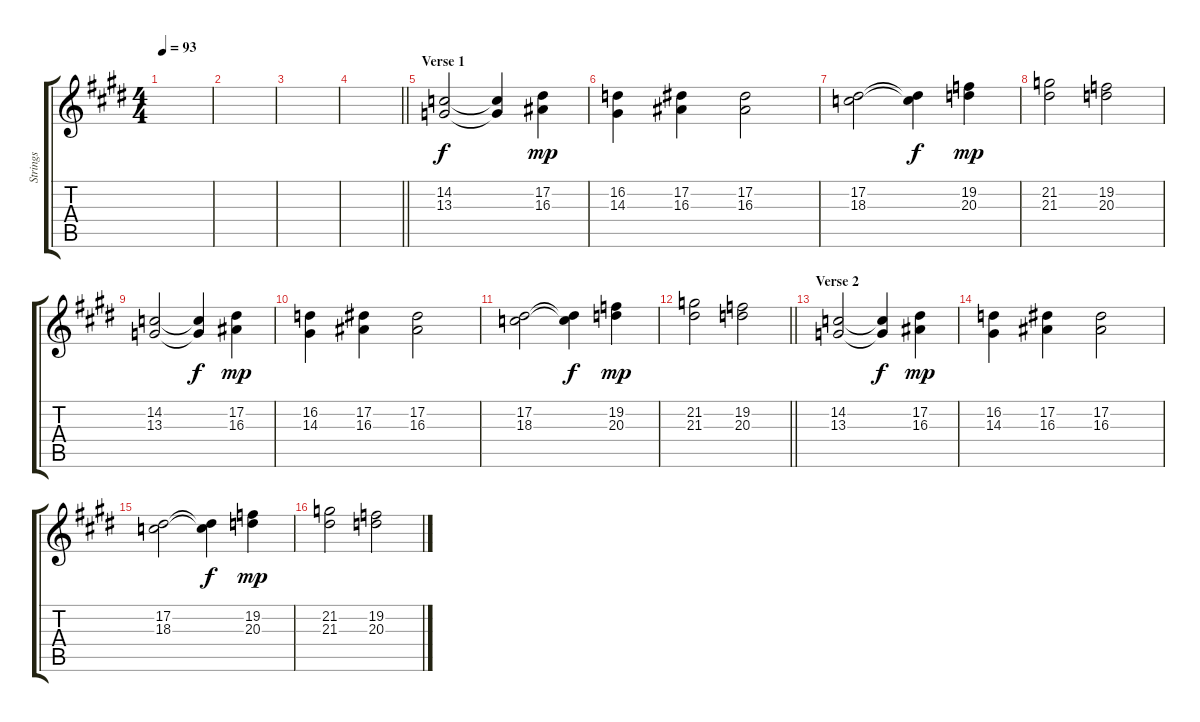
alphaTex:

\track ("Strings" "Strings") {instrument stringensemble1}
\staff {score tabs}
\tuning (Eb4 Bb3 Gb3 Db3 Ab2 Eb2) {hide}
\ts (4 4)
\tempo 93
\clef g2
\ks c#minor
|
|
|
\barLineRight lightlight
|
\section ("" "Verse 1")
(14.2 13.3).2 (14.2{t} 13.3{t}).4{dy f} (17.2 16.3).4{dy mp} |
(16.2 14.3).4 (17.2 16.3).4 (17.2 16.3).2 |
(17.2 18.3).2 (17.2{t} 18.3{t}).4{dy f} (19.2 20.3).4{dy mp} |
(21.2 21.3).2 (19.2 20.3).2 |
(14.2 13.3).2 (14.2{t} 13.3{t}).4{dy f} (17.2 16.3).4{dy mp} |
(16.2 14.3).4 (17.2 16.3).4 (17.2 16.3).2 |
(17.2 18.3).2 (17.2{t} 18.3{t}).4{dy f} (19.2 20.3).4{dy mp} |
\barLineRight lightlight
(21.2 21.3).2 (19.2 20.3).2 |
\section ("" "Verse 2")
(14.2 13.3).2 (14.2{t} 13.3{t}).4{dy f} (17.2 16.3).4{dy mp} |
(16.2 14.3).4 (17.2 16.3).4 (17.2 16.3).2 |
(17.2 18.3).2 (17.2{t} 18.3{t}).4{dy f} (19.2 20.3).4{dy mp} |
(21.2 21.3).2 (19.2 20.3).2
